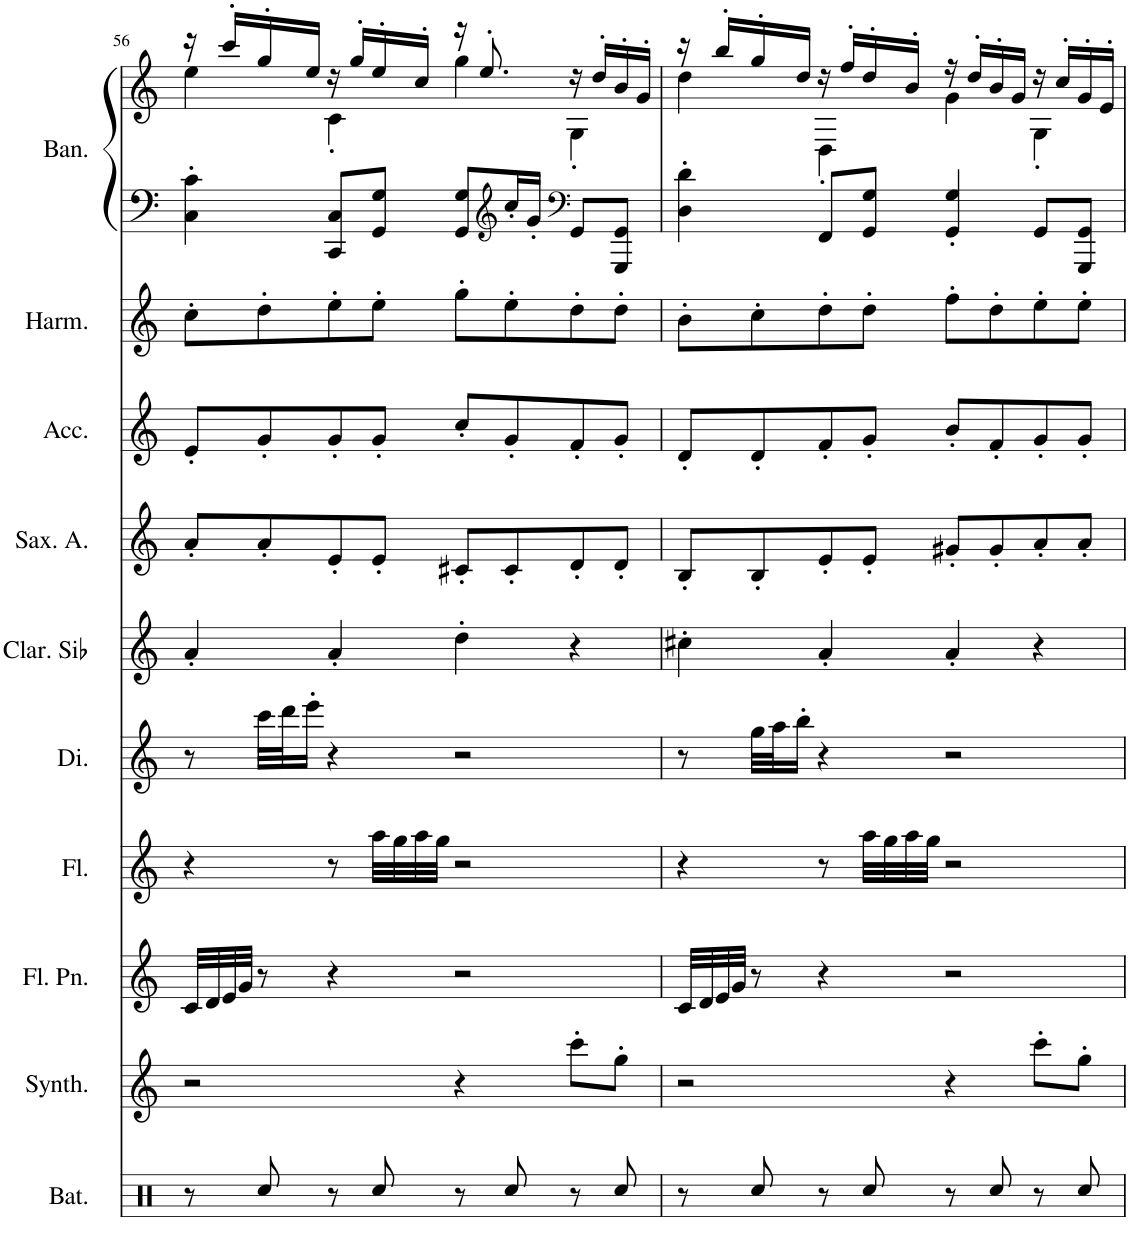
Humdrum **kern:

**kern	**kern	**kern	**kern	**kern	**kern	**kern	**kern	**kern	**kern	**kern
*part10	*part9	*part8	*part7	*part6	*part5	*part4	*part3	*part2	*part1	*part1
*staff11	*staff10	*staff9	*staff8	*staff7	*staff6	*staff5	*staff4	*staff3	*staff2	*staff1
*I"Batterie	*I"Synthétiseur de sinusoïdes	*I"Flûte de Pan	*I"Flûte	*I"Dizi	*I"Clarinette en Sib	*I"Saxophone Alto	*I"Accordéon	*I"Harmonica chromatique en Do 14 trous	*I"Bandonéon	*
*I'Bat.	*I'Synth.	*I'Fl. Pn.	*I'Fl.	*I'Di.	*I'Clar. Sib	*I'Sax. A.	*I'Acc.	*I'Harm.	*I'Ban.	*
!!LO:PB:g=z
*clefX	*clefG2	*clefG2	*clefG2	*clefG2	*clefG2	*clefG2	*clefG2	*clefG2	*clefF4	*clefF4
*	*	*	*	*Trd-7c-12	*Trd1c2	*Trd5c9	*	*	*	*
*k[]	*k[]	*k[]	*k[]	*k[]	*k[]	*k[]	*k[]	*k[]	*k[]	*k[]
*M4/4	*M4/4	*M4/4	*M4/4	*M4/4	*M4/4	*M4/4	*M4/4	*M4/4	*M4/4	*M4/4
=56	=56	=56	=56	=56	=56	=56	=56	=56	=56	=56
*	*	*	*	*	*	*	*	*	*	*^
8r	2r	32c/LLL	4r	8r	4a'/	8a'/L	8e'/L	8cc'\L	4C\' 4c\'	16r	4ee\
.	.	32d/	.	.	.	.	.	.	.	.	.
.	.	32e/	.	.	.	.	.	.	.	16ccc'/LL	.
.	.	32g/JJJ	.	.	.	.	.	.	.	.	.
8Rcc/	.	8r	.	32ccc\LLL	.	8a'/	8g'/	8dd'\	.	16gg'/	.
.	.	.	.	32ddd\J	.	.	.	.	.	.	.
.	.	.	.	16eee'\JJ	.	.	.	.	.	16ee/JJ	.
8r	.	4r	8r	4r	4a'/	8e'/	8g'/	8ee'\	8CC/ 8C/L	16r	4c'\
.	.	.	.	.	.	.	.	.	.	16gg'/LL	.
8Rcc/	.	.	32aa\LLL	.	.	8e'/J	8g'/J	8ee'\J	8GG/ 8G/J	16ee'/	.
.	.	.	32gg\	.	.	.	.	.	.	.	.
.	.	.	32aa\	.	.	.	.	.	.	16cc'/JJ	.
.	.	.	32gg\JJJ	.	.	.	.	.	.	.	.
8r	4r	2r	2r	2r	4dd'\	8c#X'/L	8cc'/L	8gg'\L	8GG/ 8G/L	16r	4gg\
.	.	.	.	.	.	.	.	.	.	8.ee'/	.
*	*	*	*	*	*	*	*	*	*clefG2	*	*
8Rcc/	.	.	.	.	.	8c#'/	8g'/	8ee'\	16cc'/L	.	.
.	.	.	.	.	.	.	.	.	16g'/JJ	.	.
*	*	*	*	*	*	*	*	*	*clefF4	*	*
8r	8ccc'\L	.	.	.	4r	8d'/	8f'/	8dd'\	8GG/L	16r	4G'\
.	.	.	.	.	.	.	.	.	.	16dd'/LL	.
8Rcc/	8gg'\J	.	.	.	.	8d'/J	8g'/J	8dd'\J	8GGG/ 8GG/J	16b'/	.
.	.	.	.	.	.	.	.	.	.	16g'/JJ	.
=57	=57	=57	=57	=57	=57	=57	=57	=57	=57	=57	=57
8r	2r	32c/LLL	4r	8r	4cc#X'\	8B'/L	8d'/L	8b'\L	4D\' 4d\'	16r	4dd\
.	.	32d/	.	.	.	.	.	.	.	.	.
.	.	32e/	.	.	.	.	.	.	.	16bb'/LL	.
.	.	32g/JJJ	.	.	.	.	.	.	.	.	.
8Rcc/	.	8r	.	32gg\LLL	.	8B'/	8d'/	8cc'\	.	16gg'/	.
.	.	.	.	32aa\J	.	.	.	.	.	.	.
.	.	.	.	16bb'\JJ	.	.	.	.	.	16dd/JJ	.
8r	.	4r	8r	4r	4a'/	8e'/	8f'/	8dd'\	8FF/L	16r	4D'\
.	.	.	.	.	.	.	.	.	.	16ff'/LL	.
8Rcc/	.	.	32aa\LLL	.	.	8e'/J	8g'/J	8dd'\J	8GG/ 8G/J	16dd'/	.
.	.	.	32gg\	.	.	.	.	.	.	.	.
.	.	.	32aa\	.	.	.	.	.	.	16b'/JJ	.
.	.	.	32gg\JJJ	.	.	.	.	.	.	.	.
8r	4r	2r	2r	2r	4a'/	8g#X'/L	8b'/L	8ff'\L	4GG/' 4G/'	16r	4g\
.	.	.	.	.	.	.	.	.	.	16dd'/LL	.
8Rcc/	.	.	.	.	.	8g#'/	8f'/	8dd'\	.	16b'/	.
.	.	.	.	.	.	.	.	.	.	16g/JJ	.
8r	8ccc'\L	.	.	.	4r	8a'/	8g'/	8ee'\	8GG/L	16r	4G'\
.	.	.	.	.	.	.	.	.	.	16cc'/LL	.
8Rcc/	8gg'\J	.	.	.	.	8a'/J	8g'/J	8ee'\J	8GGG/ 8GG/J	16g'/	.
.	.	.	.	.	.	.	.	.	.	16e'/JJ	.
*	*	*	*	*	*	*	*	*	*	*v	*v
=	=	=	=	=	=	=	=	=	=	=
*-	*-	*-	*-	*-	*-	*-	*-	*-	*-	*-
